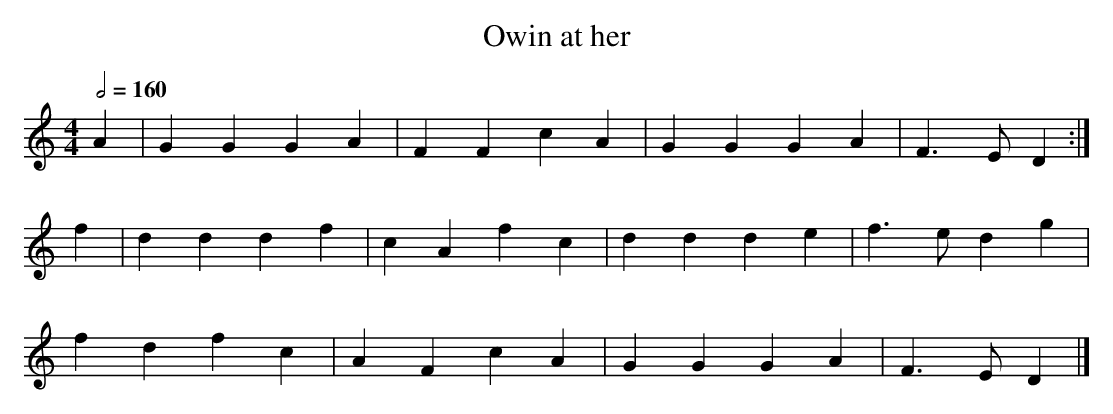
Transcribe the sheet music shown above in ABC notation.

X:1
T:Owin at her
M:4/4
L:1/4
Q:1/2=160
K:GMix % mixolydian/dorian hexatonic
A|GGGA|FFcA|GGGA|F>ED:|
f|dddf|cAfc|ddde|f>edg|
  fdfc|AFcA|GGGA|F>ED|]

Later versions are often like this one.  The seventh varies between
natural and sharp, making it a mixture of major and mixolydian.
